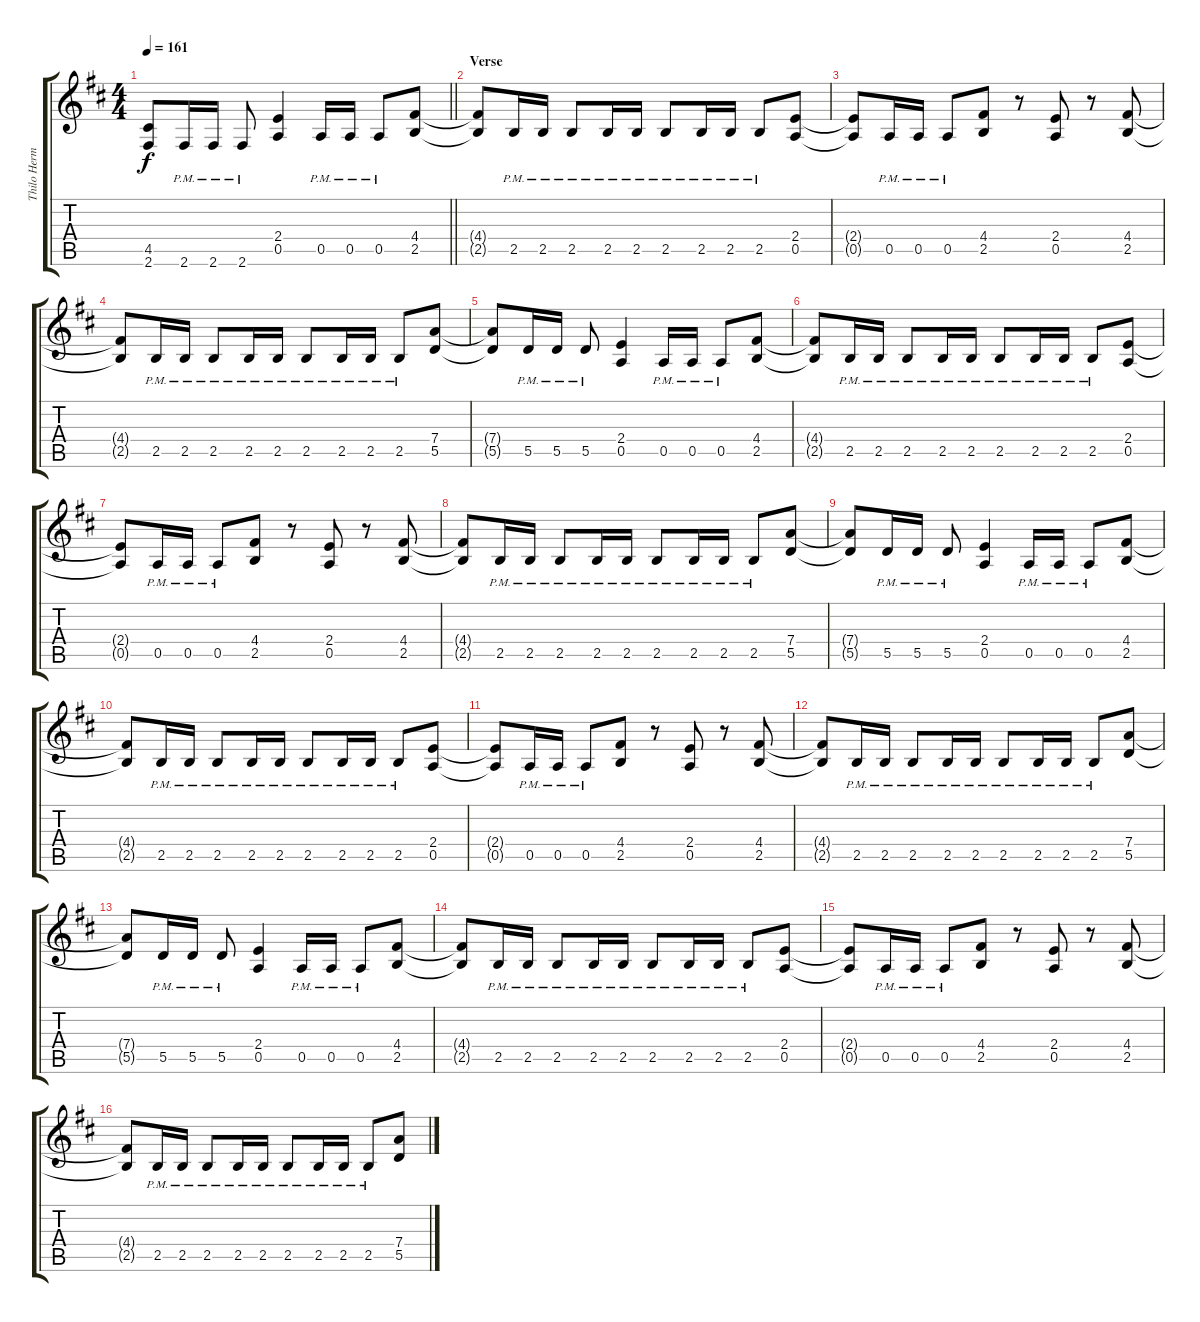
\track ("Thilo Hermann" "Thilo Herm") {instrument distortionguitar}
\staff {score tabs}
\tuning (E4 B3 G3 D3 A2 E2) {hide}
\ts (4 4)
\tempo 161
\clef g2
\barLineRight lightlight
\ks bminor
(4.5{t} 2.6{t}).8{dy f} 2.6{pm}.16 2.6{pm}.16 2.6{pm}.8 (2.4 0.5).4 0.5{pm}.16 0.5{pm}.16 0.5{pm}.8 (4.4 2.5).8 |
\section ("" "Verse")
(4.4{t} 2.5{t}).8 2.5{pm}.16 2.5{pm}.16 2.5{pm}.8 2.5{pm}.16 2.5{pm}.16 2.5{pm}.8 2.5{pm}.16 2.5{pm}.16 2.5{pm}.8 (2.4 0.5).8 |
(2.4{t} 0.5{t}).8 0.5{pm}.16 0.5{pm}.16 0.5{pm}.8 (4.4 2.5).8 r.8 (2.4 0.5).8 r.8 (4.4 2.5).8 |
(4.4{t} 2.5{t}).8 2.5{pm}.16 2.5{pm}.16 2.5{pm}.8 2.5{pm}.16 2.5{pm}.16 2.5{pm}.8 2.5{pm}.16 2.5{pm}.16 2.5{pm}.8 (7.4 5.5).8 |
(7.4{t} 5.5{t}).8 5.5{pm}.16 5.5{pm}.16 5.5{pm}.8 (2.4 0.5).4 0.5{pm}.16 0.5{pm}.16 0.5{pm}.8 (4.4 2.5).8 |
(4.4{t} 2.5{t}).8 2.5{pm}.16 2.5{pm}.16 2.5{pm}.8 2.5{pm}.16 2.5{pm}.16 2.5{pm}.8 2.5{pm}.16 2.5{pm}.16 2.5{pm}.8 (2.4 0.5).8 |
(2.4{t} 0.5{t}).8 0.5{pm}.16 0.5{pm}.16 0.5{pm}.8 (4.4 2.5).8 r.8 (2.4 0.5).8 r.8 (4.4 2.5).8 |
(4.4{t} 2.5{t}).8 2.5{pm}.16 2.5{pm}.16 2.5{pm}.8 2.5{pm}.16 2.5{pm}.16 2.5{pm}.8 2.5{pm}.16 2.5{pm}.16 2.5{pm}.8 (7.4 5.5).8 |
(7.4{t} 5.5{t}).8 5.5{pm}.16 5.5{pm}.16 5.5{pm}.8 (2.4 0.5).4 0.5{pm}.16 0.5{pm}.16 0.5{pm}.8 (4.4 2.5).8 |
(4.4{t} 2.5{t}).8 2.5{pm}.16 2.5{pm}.16 2.5{pm}.8 2.5{pm}.16 2.5{pm}.16 2.5{pm}.8 2.5{pm}.16 2.5{pm}.16 2.5{pm}.8 (2.4 0.5).8 |
(2.4{t} 0.5{t}).8 0.5{pm}.16 0.5{pm}.16 0.5{pm}.8 (4.4 2.5).8 r.8 (2.4 0.5).8 r.8 (4.4 2.5).8 |
(4.4{t} 2.5{t}).8 2.5{pm}.16 2.5{pm}.16 2.5{pm}.8 2.5{pm}.16 2.5{pm}.16 2.5{pm}.8 2.5{pm}.16 2.5{pm}.16 2.5{pm}.8 (7.4 5.5).8 |
(7.4{t} 5.5{t}).8 5.5{pm}.16 5.5{pm}.16 5.5{pm}.8 (2.4 0.5).4 0.5{pm}.16 0.5{pm}.16 0.5{pm}.8 (4.4 2.5).8 |
(4.4{t} 2.5{t}).8 2.5{pm}.16 2.5{pm}.16 2.5{pm}.8 2.5{pm}.16 2.5{pm}.16 2.5{pm}.8 2.5{pm}.16 2.5{pm}.16 2.5{pm}.8 (2.4 0.5).8 |
(2.4{t} 0.5{t}).8 0.5{pm}.16 0.5{pm}.16 0.5{pm}.8 (4.4 2.5).8 r.8 (2.4 0.5).8 r.8 (4.4 2.5).8 |
(4.4{t} 2.5{t}).8 2.5{pm}.16 2.5{pm}.16 2.5{pm}.8 2.5{pm}.16 2.5{pm}.16 2.5{pm}.8 2.5{pm}.16 2.5{pm}.16 2.5{pm}.8 (7.4 5.5).8
